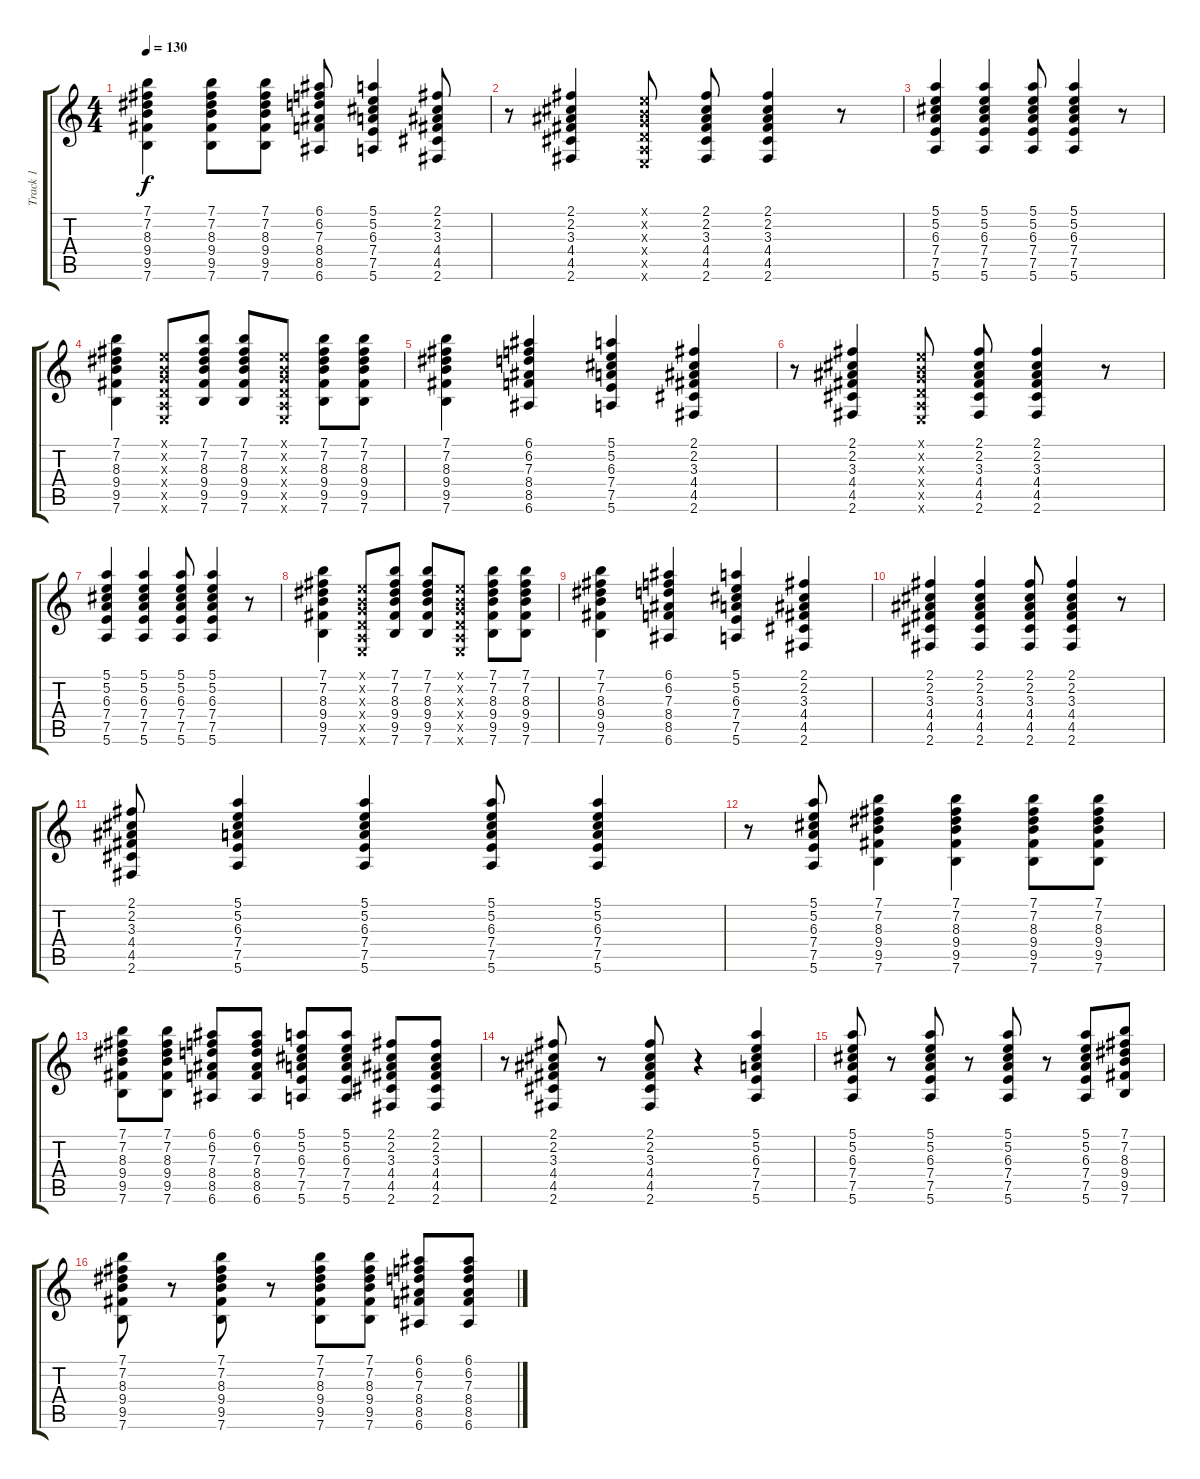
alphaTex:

\track ("Track 1" "Track 1") {instrument acousticguitarnylon}
\staff {score tabs}
\tuning (E4 B3 G3 D3 A2 E2) {hide}
\ts (4 4)
\tempo 130
\clef g2
\ks c
(7.1 7.2 8.3 9.4 9.5 7.6).4{dy f} (7.1 7.2 8.3 9.4 9.5 7.6).8 (7.1 7.2 8.3 9.4 9.5 7.6).8 (6.1 6.2 7.3 8.4 8.5 6.6).8 (5.1 5.2 6.3 7.4 7.5 5.6).4 (2.1 2.2 3.3 4.4 4.5 2.6).8 |
r.8 (2.1 2.2 3.3 4.4 4.5 2.6).4 (0.1{x} 0.2{x} 0.3{x} 0.4{x} 0.5{x} 0.6{x}).8 (2.1 2.2 3.3 4.4 4.5 2.6).8 (2.1 2.2 3.3 4.4 4.5 2.6).4 r.8 |
(5.1 5.2 6.3 7.4 7.5 5.6).4 (5.1 5.2 6.3 7.4 7.5 5.6).4 (5.1 5.2 6.3 7.4 7.5 5.6).8 (5.1 5.2 6.3 7.4 7.5 5.6).4 r.8 |
(7.1 7.2 8.3 9.4 9.5 7.6).4 (0.1{x} 0.2{x} 0.3{x} 0.4{x} 0.5{x} 0.6{x}).8 (7.1 7.2 8.3 9.4 9.5 7.6).8 (7.1 7.2 8.3 9.4 9.5 7.6).8 (0.1{x} 0.2{x} 0.3{x} 0.4{x} 0.5{x} 0.6{x}).8 (7.1 7.2 8.3 9.4 9.5 7.6).8 (7.1 7.2 8.3 9.4 9.5 7.6).8 |
(7.1 7.2 8.3 9.4 9.5 7.6).4 (6.1 6.2 7.3 8.4 8.5 6.6).4 (5.1 5.2 6.3 7.4 7.5 5.6).4 (2.1 2.2 3.3 4.4 4.5 2.6).4 |
r.8 (2.1 2.2 3.3 4.4 4.5 2.6).4 (0.1{x} 0.2{x} 0.3{x} 0.4{x} 0.5{x} 0.6{x}).8 (2.1 2.2 3.3 4.4 4.5 2.6).8 (2.1 2.2 3.3 4.4 4.5 2.6).4 r.8 |
(5.1 5.2 6.3 7.4 7.5 5.6).4 (5.1 5.2 6.3 7.4 7.5 5.6).4 (5.1 5.2 6.3 7.4 7.5 5.6).8 (5.1 5.2 6.3 7.4 7.5 5.6).4 r.8 |
(7.1 7.2 8.3 9.4 9.5 7.6).4 (0.1{x} 0.2{x} 0.3{x} 0.4{x} 0.5{x} 0.6{x}).8 (7.1 7.2 8.3 9.4 9.5 7.6).8 (7.1 7.2 8.3 9.4 9.5 7.6).8 (0.1{x} 0.2{x} 0.3{x} 0.4{x} 0.5{x} 0.6{x}).8 (7.1 7.2 8.3 9.4 9.5 7.6).8 (7.1 7.2 8.3 9.4 9.5 7.6).8 |
(7.1 7.2 8.3 9.4 9.5 7.6).4 (6.1 6.2 7.3 8.4 8.5 6.6).4 (5.1 5.2 6.3 7.4 7.5 5.6).4 (2.1 2.2 3.3 4.4 4.5 2.6).4 |
(2.1 2.2 3.3 4.4 4.5 2.6).4 (2.1 2.2 3.3 4.4 4.5 2.6).4 (2.1 2.2 3.3 4.4 4.5 2.6).8 (2.1 2.2 3.3 4.4 4.5 2.6).4 r.8 |
(2.1 2.2 3.3 4.4 4.5 2.6).8 (5.1 5.2 6.3 7.4 7.5 5.6).4 (5.1 5.2 6.3 7.4 7.5 5.6).4 (5.1 5.2 6.3 7.4 7.5 5.6).8 (5.1 5.2 6.3 7.4 7.5 5.6).4 |
r.8 (5.1 5.2 6.3 7.4 7.5 5.6).8 (7.1 7.2 8.3 9.4 9.5 7.6).4 (7.1 7.2 8.3 9.4 9.5 7.6).4 (7.1 7.2 8.3 9.4 9.5 7.6).8 (7.1 7.2 8.3 9.4 9.5 7.6).8 |
(7.1 7.2 8.3 9.4 9.5 7.6).8 (7.1 7.2 8.3 9.4 9.5 7.6).8 (6.1 6.2 7.3 8.4 8.5 6.6).8 (6.1 6.2 7.3 8.4 8.5 6.6).8 (5.1 5.2 6.3 7.4 7.5 5.6).8 (5.1 5.2 6.3 7.4 7.5 5.6).8 (2.1 2.2 3.3 4.4 4.5 2.6).8 (2.1 2.2 3.3 4.4 4.5 2.6).8 |
r.8 (2.1 2.2 3.3 4.4 4.5 2.6).8 r.8 (2.1 2.2 3.3 4.4 4.5 2.6).8 r.4 (5.1 5.2 6.3 7.4 7.5 5.6).4 |
(5.1 5.2 6.3 7.4 7.5 5.6).8 r.8 (5.1 5.2 6.3 7.4 7.5 5.6).8 r.8 (5.1 5.2 6.3 7.4 7.5 5.6).8 r.8 (5.1 5.2 6.3 7.4 7.5 5.6).8 (7.1 7.2 8.3 9.4 9.5 7.6).8 |
(7.1 7.2 8.3 9.4 9.5 7.6).8 r.8 (7.1 7.2 8.3 9.4 9.5 7.6).8 r.8 (7.1 7.2 8.3 9.4 9.5 7.6).8 (7.1 7.2 8.3 9.4 9.5 7.6).8 (6.1 6.2 7.3 8.4 8.5 6.6).8 (6.1 6.2 7.3 8.4 8.5 6.6).8
